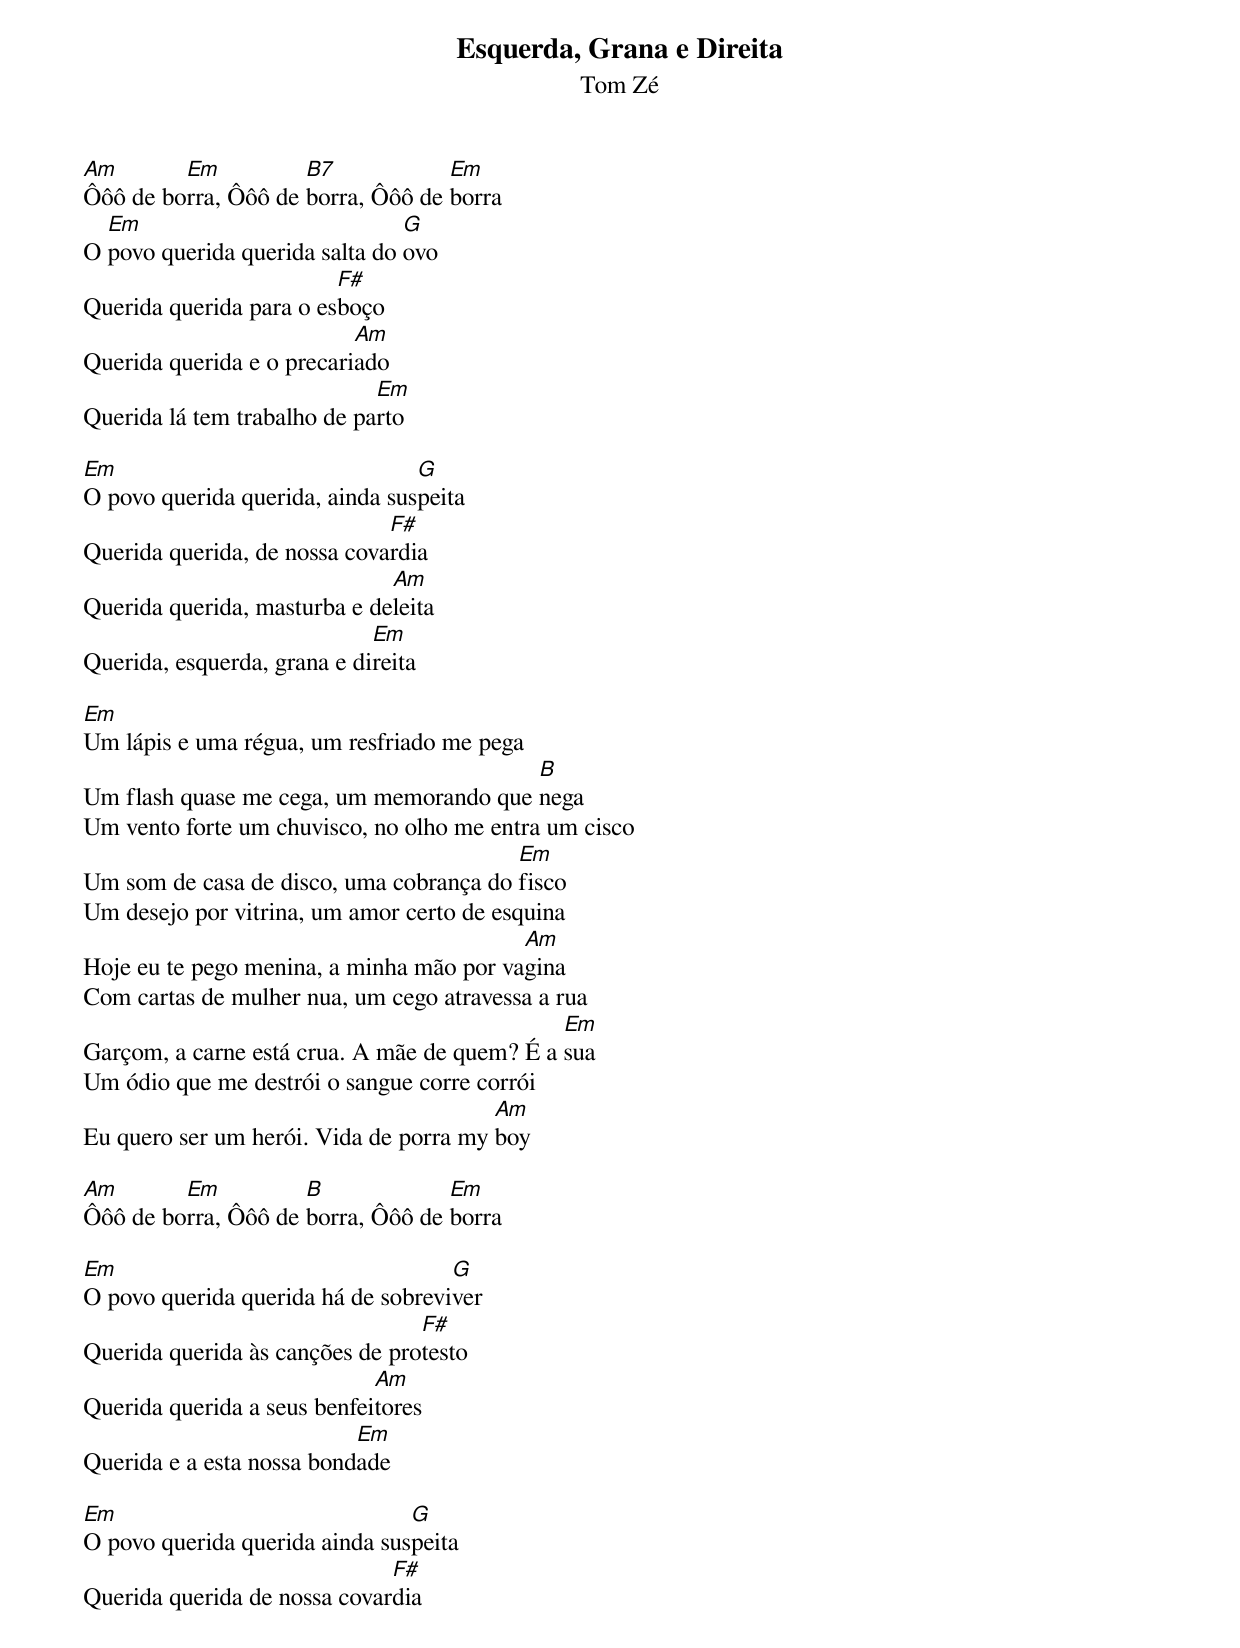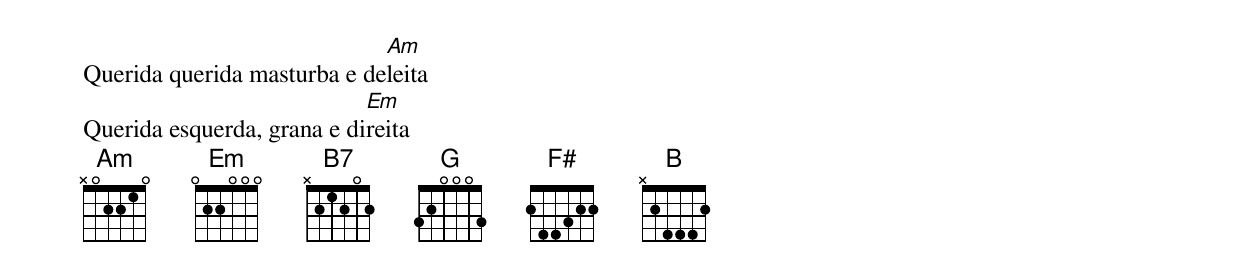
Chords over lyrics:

Esquerda, Grana e Direita
Tom Zé

Am       Em          B7            Em
Ôôô de borra, Ôôô de borra, Ôôô de borra
  Em                            G
O povo querida querida salta do ovo
                         F#
Querida querida para o esboço
                           Am
Querida querida e o precariado
                             Em
Querida lá tem trabalho de parto

Em                               G
O povo querida querida, ainda suspeita
                              F#
Querida querida, de nossa covardia
                              Am
Querida querida, masturba e deleita
                             Em
Querida, esquerda, grana e direita

Em
Um lápis e uma régua, um resfriado me pega
                                         B
Um flash quase me cega, um memorando que nega
Um vento forte um chuvisco, no olho me entra um cisco
                                         Em
Um som de casa de disco, uma cobrança do fisco
Um desejo por vitrina, um amor certo de esquina
                                          Am
Hoje eu te pego menina, a minha mão por vagina
Com cartas de mulher nua, um cego atravessa a rua
                                              Em
Garçom, a carne está crua. A mãe de quem? É a sua
Um ódio que me destrói o sangue corre corrói
                                        Am
Eu quero ser um herói. Vida de porra my boy

Am       Em          B             Em
Ôôô de borra, Ôôô de borra, Ôôô de borra

Em                                  G
O povo querida querida há de sobreviver
                                 F#
Querida querida às canções de protesto
                             Am
Querida querida a seus benfeitores
                           Em
Querida e a esta nossa bondade

Em                              G
O povo querida querida ainda suspeita
                              F#
Querida querida de nossa covardia
                             Am
Querida querida masturba e deleita
                            Em
Querida esquerda, grana e direita
